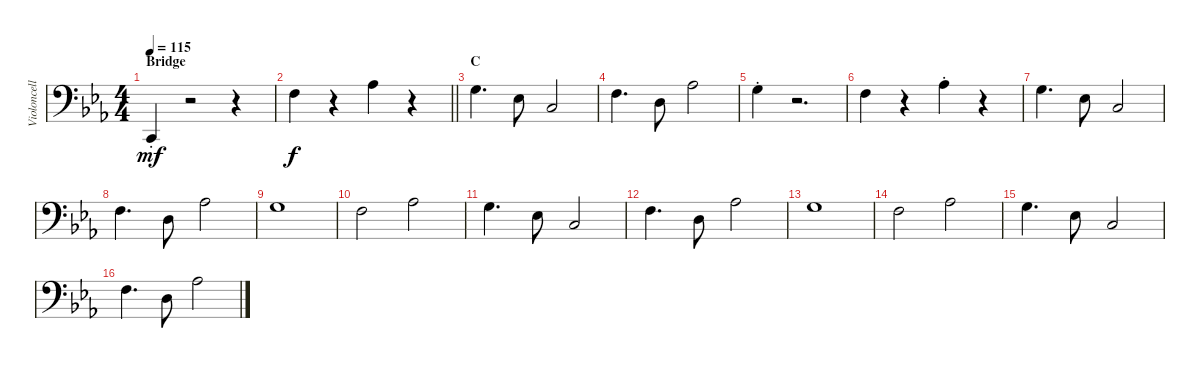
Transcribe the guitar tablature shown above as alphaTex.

\track ("Violoncelle" "Violoncell") {instrument stringensemble1}
\staff {score}
\tuning (G2 D2 A1 E1) {hide}
\ts (4 4)
\section ("" "Bridge")
\tempo 115
\clef f4
\ks cminor
3.3{st}.4{dy mf} r.2 r.4 |
\barLineRight lightlight
10.1.4{dy f} r.4 13.1.4 r.4 |
\section ("" "C")
12.1.4{d} 8.1.8 5.1.2 |
10.1.4{d} 7.1.8 13.1.2 |
12.1{st}.4 r.2{d} |
10.1.4 r.4 13.1{st}.4 r.4 |
12.1.4{d} 8.1.8 5.1.2 |
10.1.4{d} 7.1.8 13.1.2 |
12.1.1 |
10.1.2 13.1.2 |
12.1.4{d} 8.1.8 5.1.2 |
10.1.4{d} 7.1.8 13.1.2 |
12.1.1 |
10.1.2 13.1.2 |
12.1.4{d} 8.1.8 5.1.2 |
10.1.4{d} 7.1.8 13.1.2
